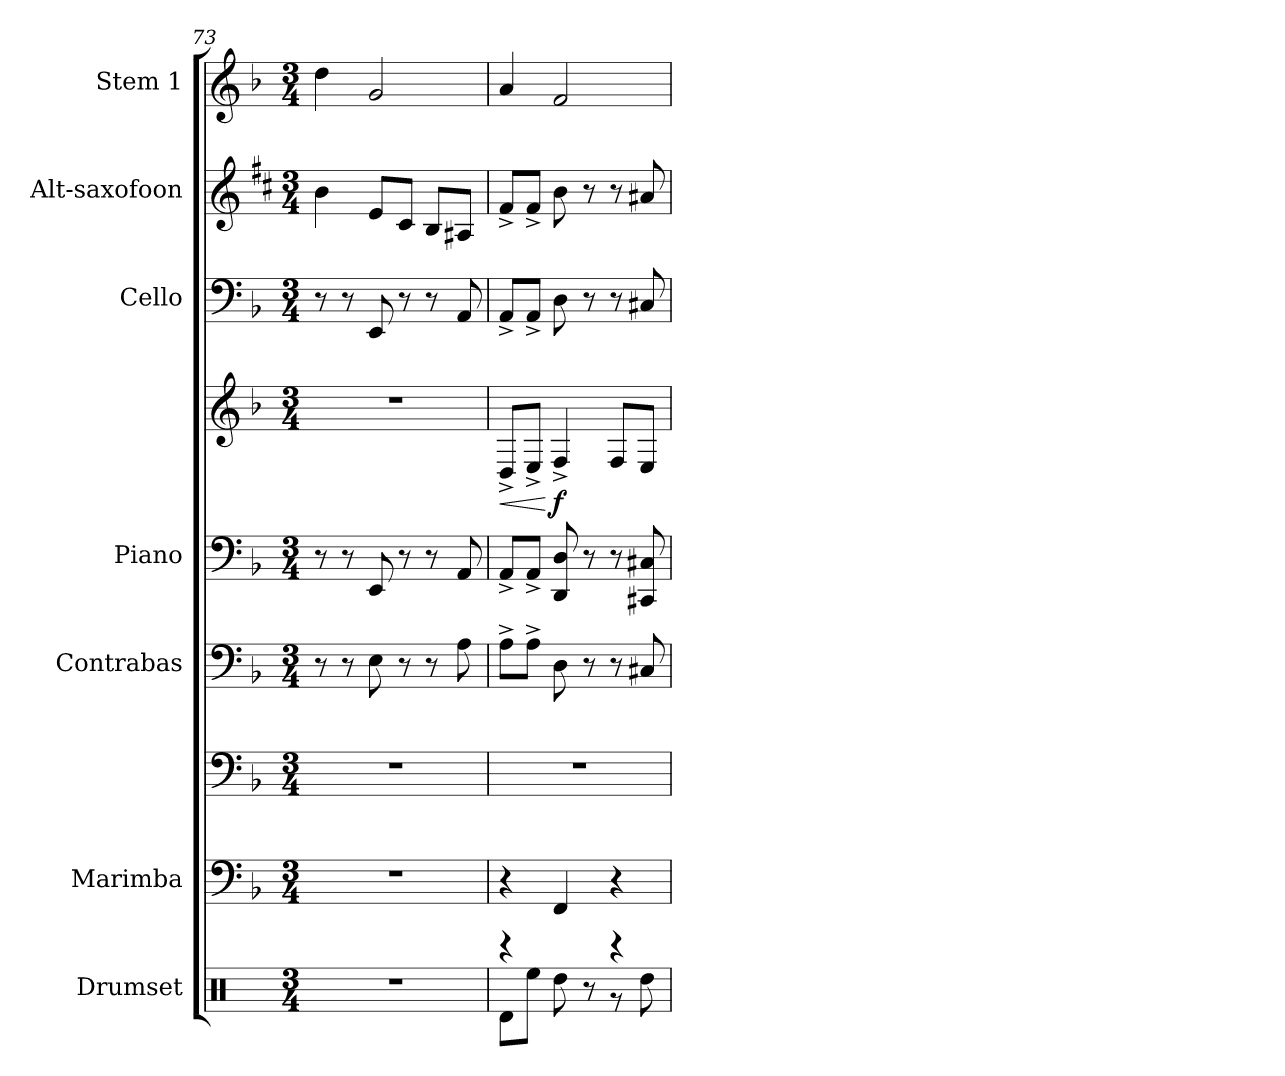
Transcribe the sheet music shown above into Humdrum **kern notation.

**kern	**kern	**kern	**kern	**kern	**kern	**dynam	**kern	**kern	**kern
*part7	*part6	*part6	*part5	*part4	*part4	*part4	*part3	*part2	*part1
*staff9	*staff8	*staff7	*staff6	*staff5	*staff4	*staff4/5	*staff3	*staff2	*staff1
*I"Drumset	*I"Marimba	*	*I"Contrabas	*I"Piano	*	*	*I"Cello	*I"Alt-saxofoon	*I"Stem 1
*I'D. set	*I'Mrm.	*	*I'Ca. Bs.	*I'Pno.	*	*	*	*I'A. Sax.	*I'Stm. 1
!!LO:PB:g=z
*clefX	*clefF4	*clefF4	*clefF4	*clefF4	*clefG2	*	*clefF4	*clefG2	*clefG2
*	*	*	*ITrd7c12	*	*	*	*	*ITrd5c9	*
*k[]	*k[b-]	*k[b-]	*k[b-]	*k[b-]	*k[b-]	*	*k[b-]	*k[b-]	*k[b-]
*M3/4	*M3/4	*M3/4	*M3/4	*M3/4	*M3/4	*	*M3/4	*M3/4	*M3/4
=73	=73	=73	=73	=73	=73	=73	=73	=73	=73
2.r	2.r	2.r	8r	8r	2.r	.	8r	4d\	4dd\
.	.	.	8r	8r	.	.	8r	.	.
.	.	.	8EE\	8EE/	.	.	8EE/	8G/L	2g/
.	.	.	8r	8r	.	.	8r	8E/J	.
.	.	.	8r	8r	.	.	8r	8D/L	.
.	.	.	8AA\	8AA/	.	.	8AA/	8C#X/J	.
=74	=74	=74	=74	=74	=74	=74	=74	=74	=74
*^	*	*	*	*	*	*	*	*	*
!	!	!	!	!	!	!	!LO:HP:b	!	!	!
4r	8Rd\L	4r	2.r	8AA^\L	8AA^/L	8D^/L	<	8AA^/L	8A^/L	4a/
.	8Ree\J	.	.	8AA^\J	8AA^/J	8E^/J	.	8AA^/J	8A^/J	.
!	!	!	!	!	!	!	!LO:DY:n=1:b	!	!	!
4ryy	8Rdd\	4FF/	.	8DD\	8DD/ 8D/	4F^/	[ f	8D\	8d\	2f/
.	8r	.	.	8r	8r	.	.	8r	8r	.
4r	8r	4r	.	8r	8r	8F/L	.	8r	8r	.
.	8Rdd\	.	.	8CC#X/	8CC#X/ 8C#X/	8E/J	.	8C#X/	8c#X/	.
*v	*v	*	*	*	*	*	*	*	*	*
=	=	=	=	=	=	=	=	=	=
*-	*-	*-	*-	*-	*-	*-	*-	*-	*-
